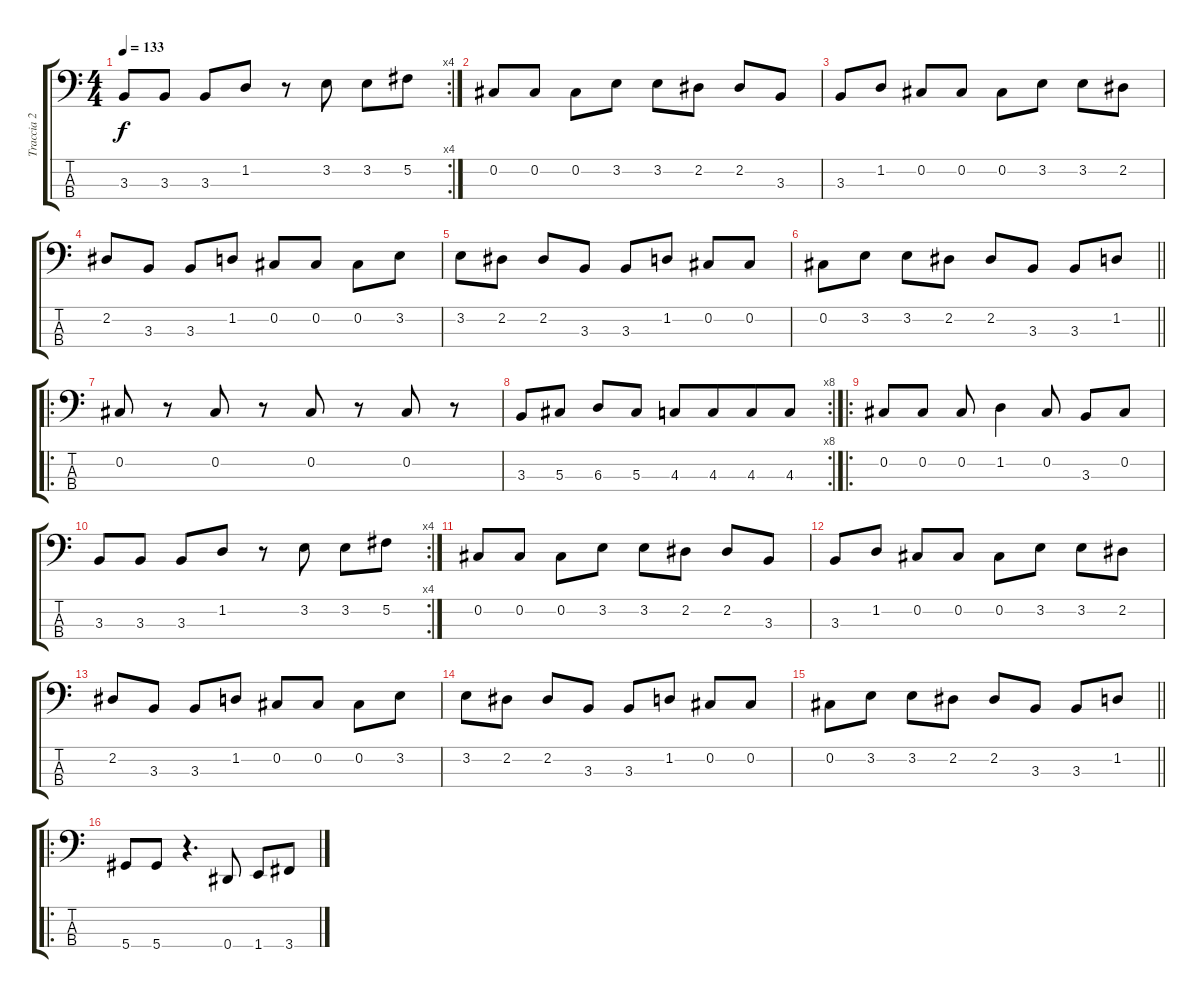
\track ("Traccia 2" "Traccia 2") {instrument electricbassfinger}
\staff {score tabs}
\tuning (Gb2 Db2 Ab1 Eb1) {hide}
\rc 4
\ts (4 4)
\tempo 133
\clef f4
\ks c
3.3.8{dy f} 3.3.8 3.3.8 1.2.8 r.8 3.2.8 3.2.8 5.2.8 |
0.2.8 0.2.8 0.2.8 3.2.8 3.2.8 2.2.8 2.2.8 3.3.8 |
3.3.8 1.2.8 0.2.8 0.2.8 0.2.8 3.2.8 3.2.8 2.2.8 |
2.2.8 3.3.8 3.3.8 1.2.8 0.2.8 0.2.8 0.2.8 3.2.8 |
3.2.8 2.2.8 2.2.8 3.3.8 3.3.8 1.2.8 0.2.8 0.2.8 |
\barLineRight lightlight
0.2.8 3.2.8 3.2.8 2.2.8 2.2.8 3.3.8 3.3.8 1.2.8 |
\ro
0.2.8 r.8 0.2.8 r.8 0.2.8 r.8 0.2.8 r.8 |
\rc 8
3.3.8 5.3.8 6.3.8 5.3.8 4.3.8 4.3.8{beam merge} 4.3.8 4.3.8 |
\ro
0.2.8 0.2.8 0.2.8 1.2.4 0.2.8 3.3.8 0.2.8 |
\rc 4
3.3.8 3.3.8 3.3.8 1.2.8 r.8 3.2.8 3.2.8 5.2.8 |
0.2.8 0.2.8 0.2.8 3.2.8 3.2.8 2.2.8 2.2.8 3.3.8 |
3.3.8 1.2.8 0.2.8 0.2.8 0.2.8 3.2.8 3.2.8 2.2.8 |
2.2.8 3.3.8 3.3.8 1.2.8 0.2.8 0.2.8 0.2.8 3.2.8 |
3.2.8 2.2.8 2.2.8 3.3.8 3.3.8 1.2.8 0.2.8 0.2.8 |
\barLineRight lightlight
0.2.8 3.2.8 3.2.8 2.2.8 2.2.8 3.3.8 3.3.8 1.2.8 |
\ro
5.4.8 5.4.8 r.4{d} 0.4.8 1.4.8 3.4.8
